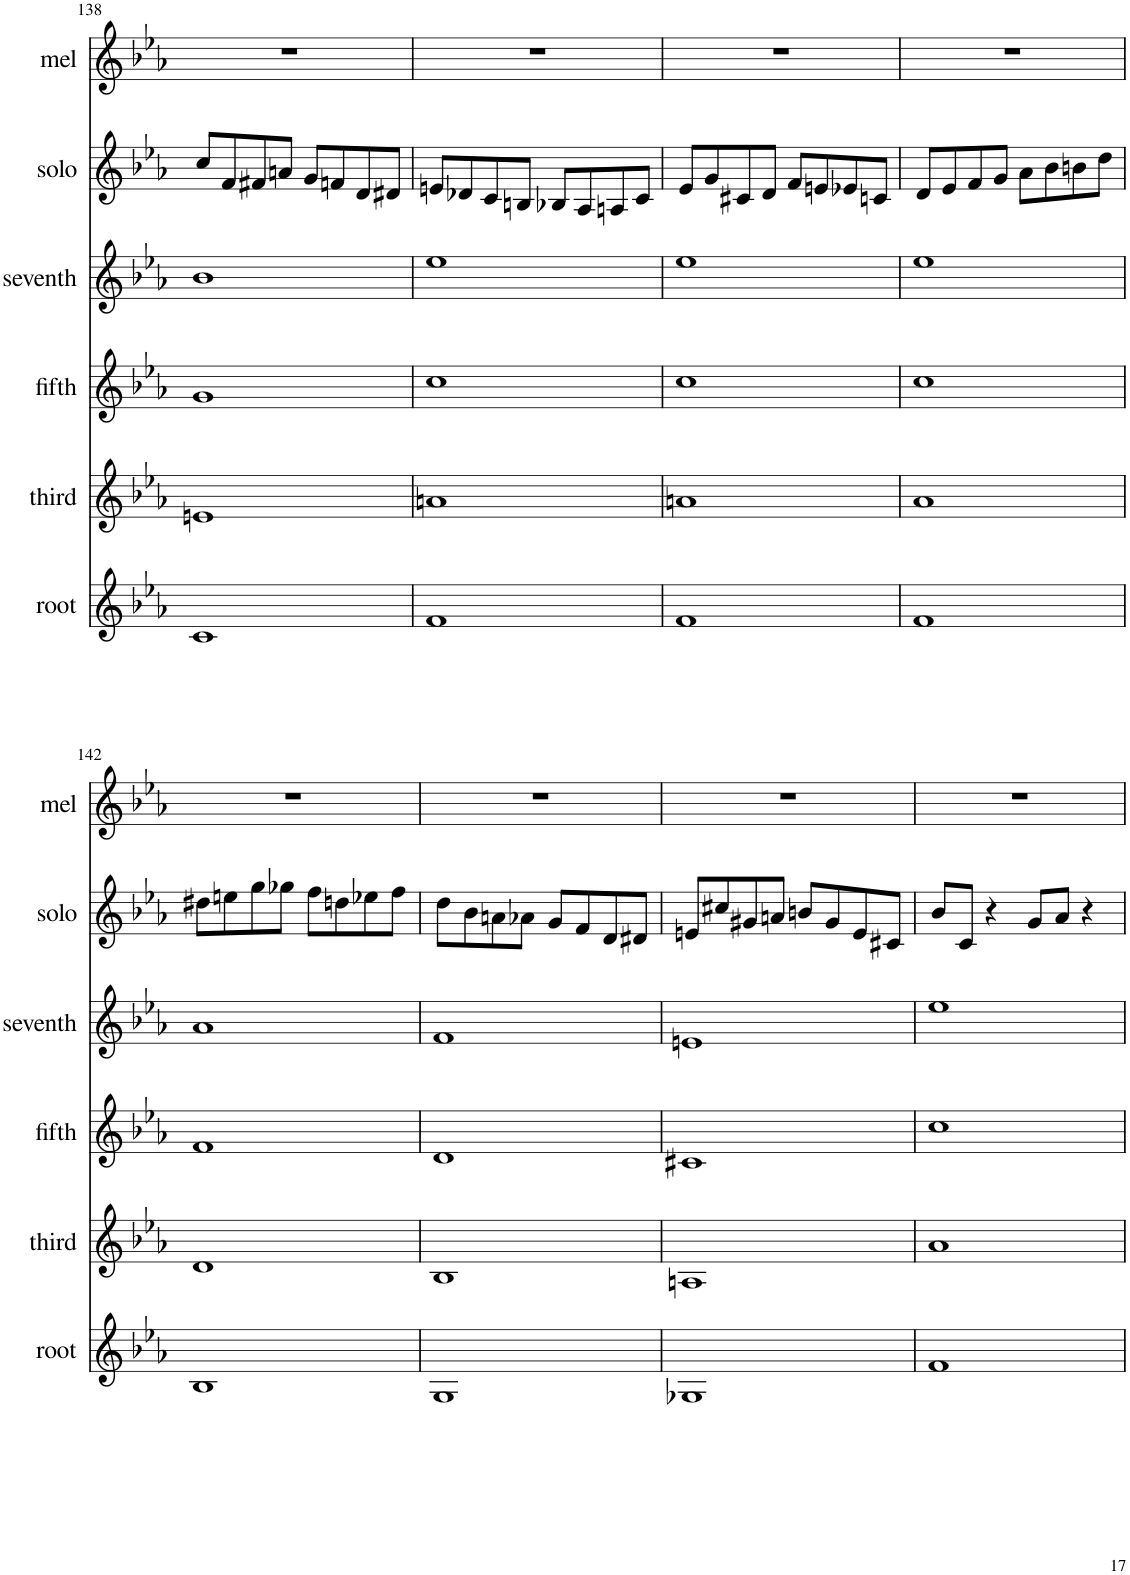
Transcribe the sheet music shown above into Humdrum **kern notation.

**kern	**kern	**kern	**kern	**kern	**kern
*part6	*part5	*part4	*part3	*part2	*part1
*staff6	*staff5	*staff4	*staff3	*staff2	*staff1
*I"root	*I"third	*I"fifth	*I"seventh	*I"solo	*I"mel
*I'root	*I'third	*I'fifth	*I'seventh	*I'solo	*I'mel
!!LO:PB:g=z
*clefG2	*clefG2	*clefG2	*clefG2	*clefG2	*clefG2
*k[b-e-a-]	*k[b-e-a-]	*k[b-e-a-]	*k[b-e-a-]	*k[b-e-a-]	*k[b-e-a-]
*M4/4	*M4/4	*M4/4	*M4/4	*M4/4	*M4/4
=138	=138	=138	=138	=138	=138
1c	1en	1g	1b-	8cc/L	1r
.	.	.	.	8f/	.
.	.	.	.	8f#X/	.
.	.	.	.	8an/J	.
.	.	.	.	8g/L	.
.	.	.	.	8fn/	.
.	.	.	.	8d/	.
.	.	.	.	8d#X/J	.
=139	=139	=139	=139	=139	=139
1f	1an	1cc	1ee-	8en/L	1r
.	.	.	.	8d-X/	.
.	.	.	.	8c/	.
.	.	.	.	8Bn/J	.
.	.	.	.	8B-X/L	.
.	.	.	.	8A-/	.
.	.	.	.	8An/	.
.	.	.	.	8c/J	.
=140	=140	=140	=140	=140	=140
1f	1an	1cc	1ee-	8e-/L	1r
.	.	.	.	8g/	.
.	.	.	.	8c#X/	.
.	.	.	.	8d/J	.
.	.	.	.	8f/L	.
.	.	.	.	8en/	.
.	.	.	.	8e-X/	.
.	.	.	.	8cn/J	.
=141	=141	=141	=141	=141	=141
1f	1a-	1cc	1ee-	8d/L	1r
.	.	.	.	8e-/	.
.	.	.	.	8f/	.
.	.	.	.	8g/J	.
.	.	.	.	8a-\L	.
.	.	.	.	8b-\	.
.	.	.	.	8bn\	.
.	.	.	.	8dd\J	.
!!LO:LB:g=z
=142	=142	=142	=142	=142	=142
1B-	1d	1f	1a-	8dd#X\L	1r
.	.	.	.	8een\	.
.	.	.	.	8gg\	.
.	.	.	.	8gg-X\J	.
.	.	.	.	8ff\L	.
.	.	.	.	8ddn\	.
.	.	.	.	8ee-X\	.
.	.	.	.	8ff\J	.
=143	=143	=143	=143	=143	=143
1G	1B-	1d	1f	8dd\L	1r
.	.	.	.	8b-\	.
.	.	.	.	8an\	.
.	.	.	.	8a-X\J	.
.	.	.	.	8g/L	.
.	.	.	.	8f/	.
.	.	.	.	8d/	.
.	.	.	.	8d#X/J	.
=144	=144	=144	=144	=144	=144
1G-X	1An	1c#X	1en	8en/L	1r
.	.	.	.	8cc#X/	.
.	.	.	.	8g#X/	.
.	.	.	.	8an/J	.
.	.	.	.	8bn/L	.
.	.	.	.	8g#/	.
.	.	.	.	8e/	.
.	.	.	.	8c#X/J	.
=145	=145	=145	=145	=145	=145
1f	1a-	1cc	1ee-	8b-/L	1r
.	.	.	.	8c/J	.
.	.	.	.	4r	.
.	.	.	.	8g/L	.
.	.	.	.	8a-/J	.
.	.	.	.	4r	.
=	=	=	=	=	=
*-	*-	*-	*-	*-	*-
